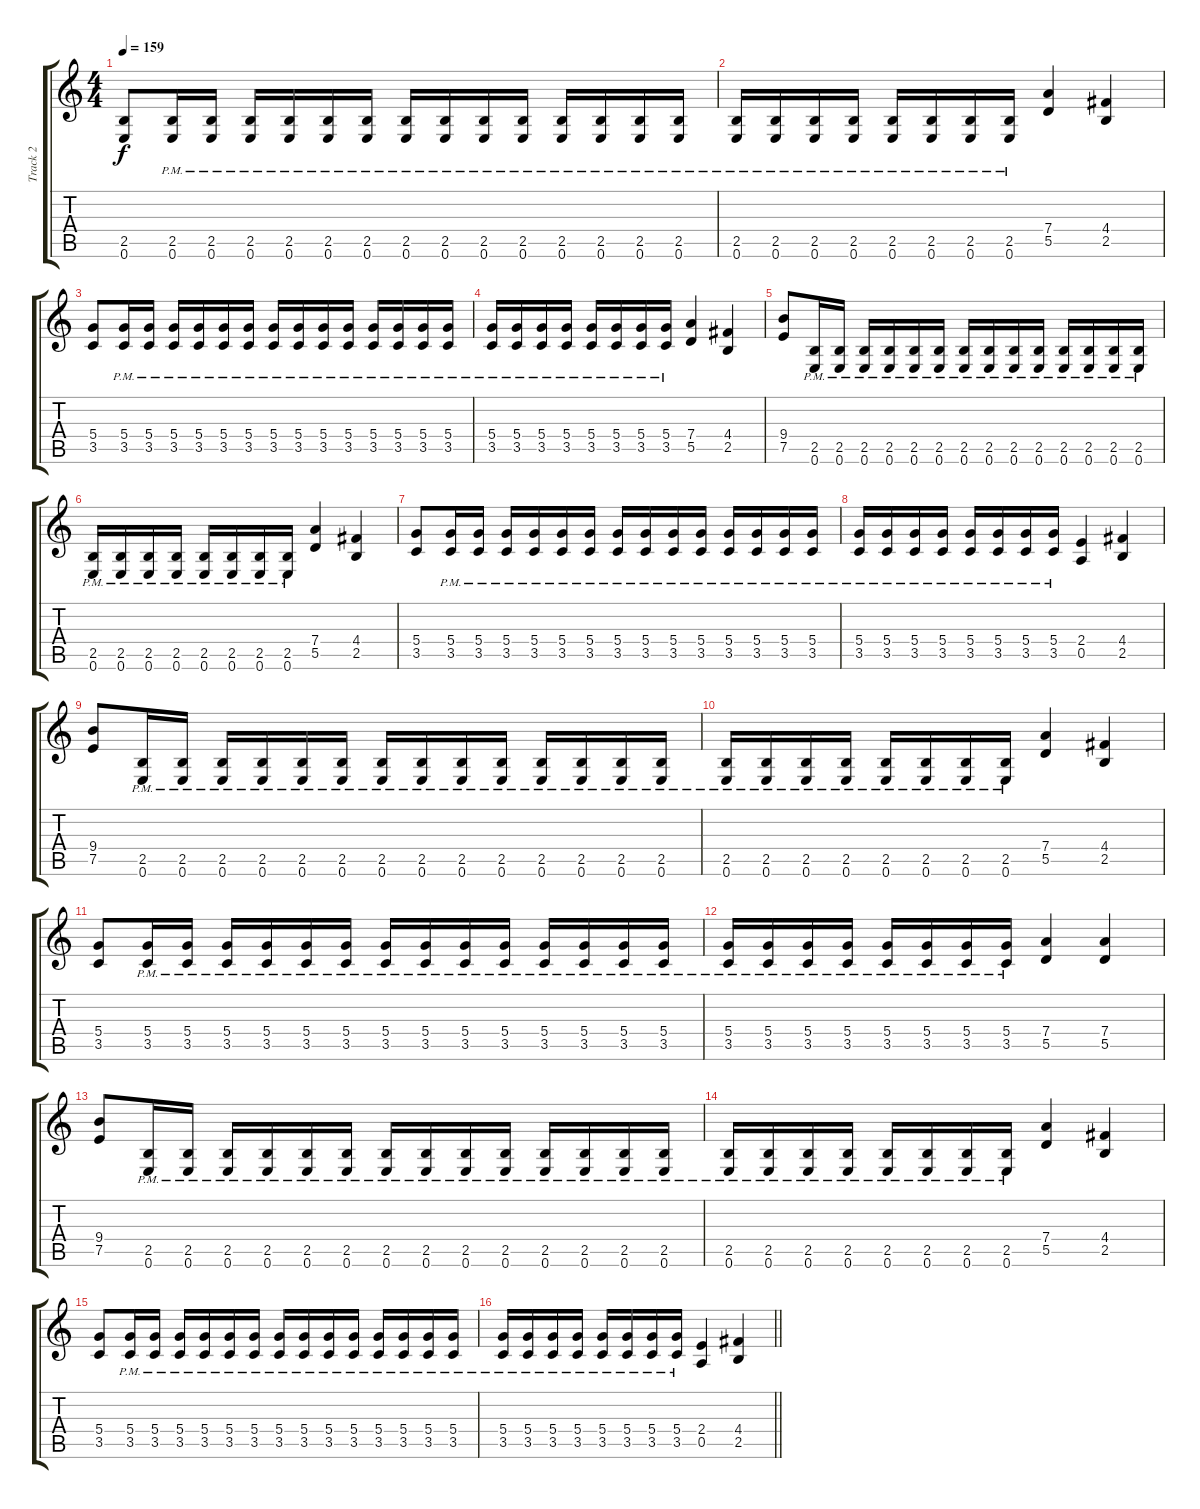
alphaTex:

\track ("Track 2" "Track 2") {instrument distortionguitar}
\staff {score tabs}
\tuning (E4 B3 G3 D3 A2 E2) {hide}
\ts (4 4)
\tempo 159
\clef g2
\ks c
(2.5 0.6).8{dy f} (2.5{pm} 0.6{pm}).16 (2.5{pm} 0.6{pm}).16 (2.5{pm} 0.6{pm}).16 (2.5{pm} 0.6{pm}).16 (2.5{pm} 0.6{pm}).16 (2.5{pm} 0.6{pm}).16 (2.5{pm} 0.6{pm}).16 (2.5{pm} 0.6{pm}).16 (2.5{pm} 0.6{pm}).16 (2.5{pm} 0.6{pm}).16 (2.5{pm} 0.6{pm}).16 (2.5{pm} 0.6{pm}).16 (2.5{pm} 0.6{pm}).16 (2.5{pm} 0.6{pm}).16 |
(2.5{pm} 0.6{pm}).16 (2.5{pm} 0.6).16 (2.5{pm} 0.6).16 (2.5{pm} 0.6).16 (2.5{pm} 0.6{pm}).16 (2.5{pm} 0.6{pm}).16 (2.5{pm} 0.6{pm}).16 (2.5{pm} 0.6{pm}).16 (7.4 5.5).4 (4.4 2.5).4 |
(5.4 3.5).8 (5.4{pm} 3.5{pm}).16 (5.4{pm} 3.5{pm}).16 (5.4{pm} 3.5{pm}).16 (5.4{pm} 3.5{pm}).16 (5.4{pm} 3.5{pm}).16 (5.4{pm} 3.5{pm}).16 (5.4{pm} 3.5{pm}).16 (5.4{pm} 3.5{pm}).16 (5.4{pm} 3.5{pm}).16 (5.4{pm} 3.5{pm}).16 (5.4{pm} 3.5{pm}).16 (5.4{pm} 3.5{pm}).16 (5.4{pm} 3.5{pm}).16 (5.4{pm} 3.5{pm}).16 |
(5.4{pm} 3.5).16 (5.4 3.5{pm}).16 (5.4 3.5{pm}).16 (5.4 3.5{pm}).16 (5.4 3.5{pm}).16 (5.4 3.5{pm}).16 (5.4 3.5{pm}).16 (5.4 3.5{pm}).16 (7.4 5.5).4 (4.4 2.5).4 |
(9.4 7.5).8 (2.5{pm} 0.6{pm}).16 (2.5{pm} 0.6{pm}).16 (2.5{pm} 0.6{pm}).16 (2.5{pm} 0.6{pm}).16 (2.5{pm} 0.6{pm}).16 (2.5{pm} 0.6{pm}).16 (2.5{pm} 0.6{pm}).16 (2.5{pm} 0.6{pm}).16 (2.5{pm} 0.6{pm}).16 (2.5{pm} 0.6{pm}).16 (2.5{pm} 0.6{pm}).16 (2.5{pm} 0.6{pm}).16 (2.5{pm} 0.6{pm}).16 (2.5{pm} 0.6{pm}).16 |
(2.5{pm} 0.6{pm}).16 (2.5{pm} 0.6{pm}).16 (2.5{pm} 0.6{pm}).16 (2.5{pm} 0.6{pm}).16 (2.5{pm} 0.6{pm}).16 (2.5{pm} 0.6{pm}).16 (2.5{pm} 0.6{pm}).16 (2.5{pm} 0.6{pm}).16 (7.4 5.5).4 (4.4 2.5).4 |
(5.4 3.5).8 (5.4{pm} 3.5{pm}).16 (5.4{pm} 3.5{pm}).16 (5.4{pm} 3.5{pm}).16 (5.4{pm} 3.5{pm}).16 (5.4{pm} 3.5{pm}).16 (5.4{pm} 3.5{pm}).16 (5.4{pm} 3.5{pm}).16 (5.4{pm} 3.5{pm}).16 (5.4{pm} 3.5{pm}).16 (5.4{pm} 3.5{pm}).16 (5.4{pm} 3.5{pm}).16 (5.4{pm} 3.5{pm}).16 (5.4{pm} 3.5{pm}).16 (5.4{pm} 3.5{pm}).16 |
(5.4{pm} 3.5).16 (5.4 3.5{pm}).16 (5.4 3.5{pm}).16 (5.4 3.5{pm}).16 (5.4 3.5{pm}).16 (5.4 3.5{pm}).16 (5.4 3.5{pm}).16 (5.4 3.5{pm}).16 (2.4 0.5).4 (4.4 2.5).4 |
(9.4 7.5).8 (2.5{pm} 0.6{pm}).16 (2.5{pm} 0.6{pm}).16 (2.5{pm} 0.6{pm}).16 (2.5{pm} 0.6{pm}).16 (2.5{pm} 0.6{pm}).16 (2.5{pm} 0.6{pm}).16 (2.5{pm} 0.6{pm}).16 (2.5{pm} 0.6{pm}).16 (2.5{pm} 0.6{pm}).16 (2.5{pm} 0.6{pm}).16 (2.5{pm} 0.6{pm}).16 (2.5{pm} 0.6{pm}).16 (2.5{pm} 0.6{pm}).16 (2.5{pm} 0.6{pm}).16 |
(2.5{pm} 0.6{pm}).16 (2.5{pm} 0.6{pm}).16 (2.5{pm} 0.6{pm}).16 (2.5{pm} 0.6{pm}).16 (2.5{pm} 0.6{pm}).16 (2.5{pm} 0.6{pm}).16 (2.5{pm} 0.6{pm}).16 (2.5{pm} 0.6{pm}).16 (7.4 5.5).4 (4.4 2.5).4 |
(5.4 3.5).8 (5.4{pm} 3.5{pm}).16 (5.4{pm} 3.5{pm}).16 (5.4{pm} 3.5{pm}).16 (5.4{pm} 3.5{pm}).16 (5.4{pm} 3.5{pm}).16 (5.4{pm} 3.5{pm}).16 (5.4{pm} 3.5{pm}).16 (5.4{pm} 3.5{pm}).16 (5.4{pm} 3.5{pm}).16 (5.4{pm} 3.5{pm}).16 (5.4{pm} 3.5{pm}).16 (5.4{pm} 3.5{pm}).16 (5.4{pm} 3.5{pm}).16 (5.4{pm} 3.5{pm}).16 |
(5.4{pm} 3.5).16 (5.4 3.5{pm}).16 (5.4 3.5{pm}).16 (5.4 3.5{pm}).16 (5.4 3.5{pm}).16 (5.4 3.5{pm}).16 (5.4 3.5{pm}).16 (5.4 3.5{pm}).16 (7.4 5.5).4 (7.4 5.5).4 |
(9.4 7.5).8 (2.5{pm} 0.6{pm}).16 (2.5{pm} 0.6{pm}).16 (2.5{pm} 0.6{pm}).16 (2.5{pm} 0.6{pm}).16 (2.5{pm} 0.6{pm}).16 (2.5{pm} 0.6{pm}).16 (2.5{pm} 0.6{pm}).16 (2.5{pm} 0.6{pm}).16 (2.5{pm} 0.6{pm}).16 (2.5{pm} 0.6{pm}).16 (2.5{pm} 0.6{pm}).16 (2.5{pm} 0.6{pm}).16 (2.5{pm} 0.6{pm}).16 (2.5{pm} 0.6{pm}).16 |
(2.5{pm} 0.6{pm}).16 (2.5{pm} 0.6{pm}).16 (2.5{pm} 0.6{pm}).16 (2.5{pm} 0.6{pm}).16 (2.5{pm} 0.6{pm}).16 (2.5{pm} 0.6{pm}).16 (2.5{pm} 0.6{pm}).16 (2.5{pm} 0.6{pm}).16 (7.4 5.5).4 (4.4 2.5).4 |
(5.4 3.5).8 (5.4{pm} 3.5{pm}).16 (5.4{pm} 3.5{pm}).16 (5.4{pm} 3.5{pm}).16 (5.4{pm} 3.5{pm}).16 (5.4{pm} 3.5{pm}).16 (5.4{pm} 3.5{pm}).16 (5.4{pm} 3.5{pm}).16 (5.4{pm} 3.5{pm}).16 (5.4{pm} 3.5{pm}).16 (5.4{pm} 3.5{pm}).16 (5.4{pm} 3.5{pm}).16 (5.4{pm} 3.5{pm}).16 (5.4{pm} 3.5{pm}).16 (5.4{pm} 3.5{pm}).16 |
\barLineRight lightlight
(5.4{pm} 3.5).16 (5.4 3.5{pm}).16 (5.4 3.5{pm}).16 (5.4 3.5{pm}).16 (5.4 3.5{pm}).16 (5.4 3.5{pm}).16 (5.4 3.5{pm}).16 (5.4 3.5{pm}).16 (2.4 0.5).4 (4.4 2.5).4
